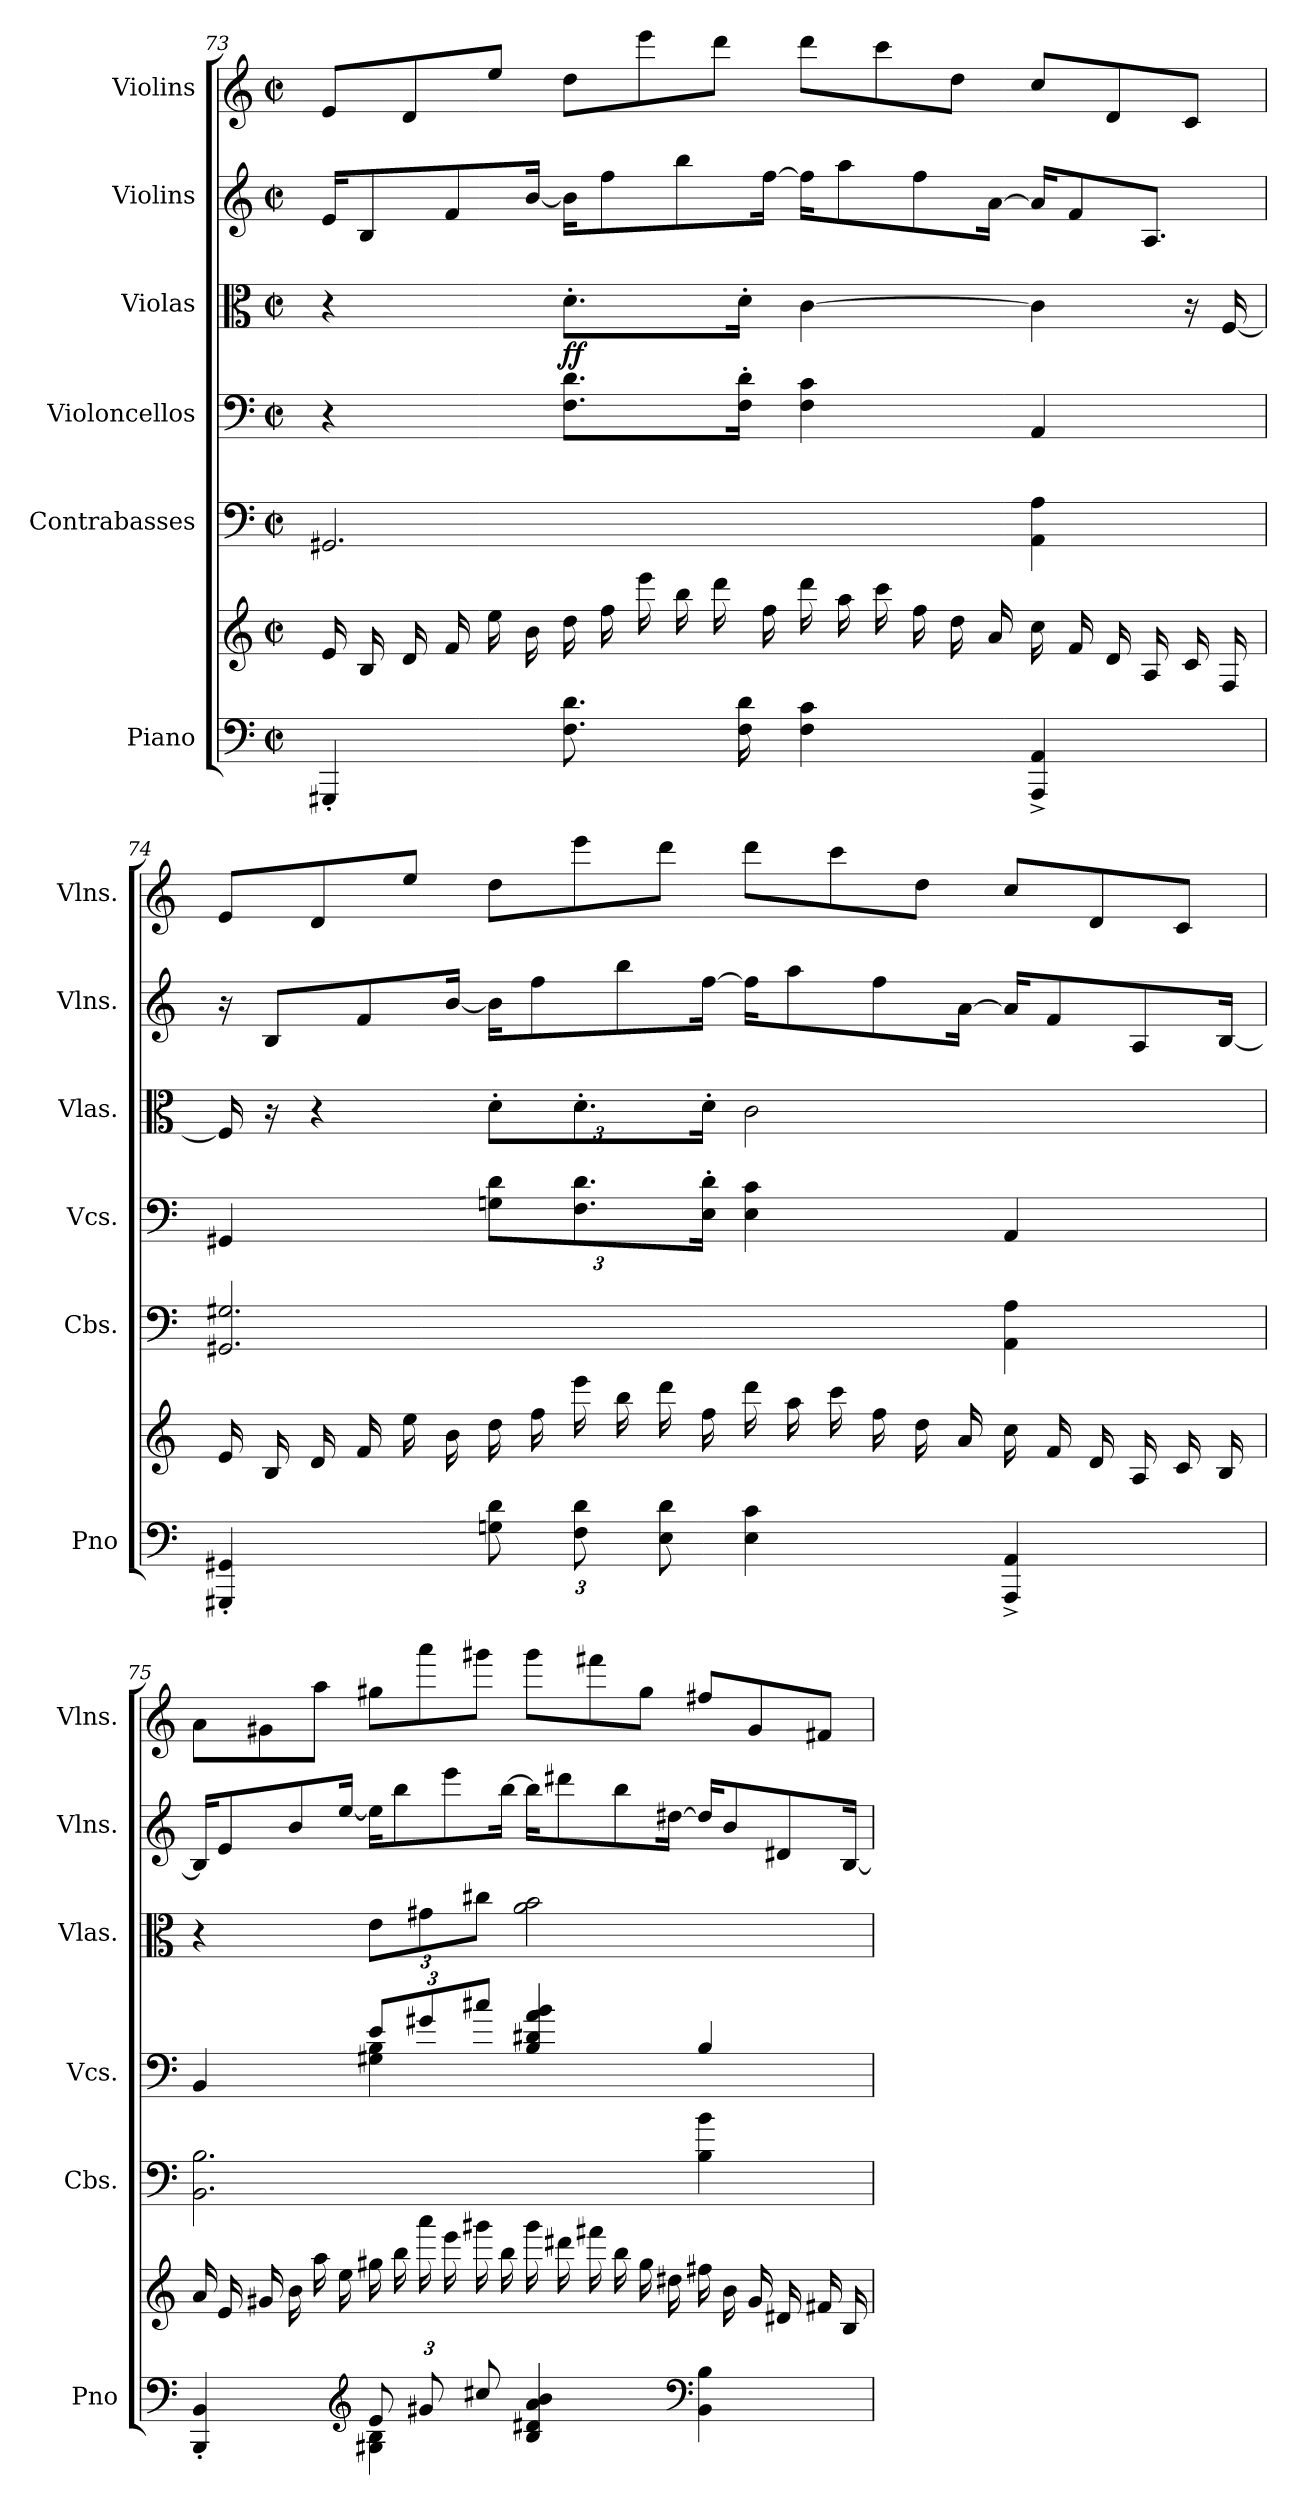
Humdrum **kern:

**kern	**kern	**dynam	**kern	**kern	**kern	**dynam	**kern	**kern
*part6	*part6	*part6	*part5	*part4	*part3	*part3	*part2	*part1
*staff7	*staff6	*staff6/7	*staff5	*staff4	*staff3	*staff3	*staff2	*staff1
*I"Piano	*	*	*I"Contrabasses	*I"Violoncellos	*I"Violas	*	*I"Violins	*I"Violins
*I'Pno	*	*	*I'Cbs.	*I'Vcs.	*I'Vlas.	*	*I'Vlns.	*I'Vlns.
*clefF4	*clefG2	*	*clefF4	*clefF4	*clefC3	*	*clefG2	*clefG2
*	*	*	*ITrd7c12	*	*	*	*	*
*k[]	*k[]	*	*k[]	*k[]	*k[]	*	*k[]	*k[]
*M4/4	*M4/4	*	*M4/4	*M4/4	*M4/4	*	*M4/4	*M4/4
*met(c|)	*met(c|)	*	*met(c|)	*met(c|)	*met(c|)	*	*met(c|)	*met(c|)
*	*Xtuplet	*	*	*	*	*	*Xtuplet	*Xtuplet
=73	=73	=73	=73	=73	=73	=73	=73	=73
4GGG#X'/	24e/	.	2.GGG#X/	4r	4r	.	24e/KL	12e/L
.	24B/	.	.	.	.	.	12B/	.
.	24d/	.	.	.	.	.	.	12d/
.	24f/	.	.	.	.	.	12f/	.
.	24ee\	.	.	.	.	.	.	12ee/J
.	24b\	.	.	.	.	.	[24b/Jk	.
!	!	!LO:DY:b=2	!	!	!	!LO:DY:b	!	!
8.F\ 8.d\	24dd\	other-dynamics	.	8.F\ 8.d\L	8.d'\L	ff	24b\KL]	12dd\L
.	24ff\	.	.	.	.	.	12ff\	.
.	24eee\	.	.	.	.	.	.	12eee\
.	24bb\	.	.	.	.	.	12bb\	.
.	24ddd\	.	.	.	.	.	.	12ddd\J
16F\ 16d\	.	.	.	16F\' 16d\'Jk	16d'\Jk	.	.	.
.	24ff\	.	.	.	.	.	[24ff\Jk	.
4F\ 4c\	24ddd\	.	.	4F\ 4c\	[4c\	.	24ff\KL]	12ddd\L
.	24aa\	.	.	.	.	.	12aa\	.
.	24ccc\	.	.	.	.	.	.	12ccc\
.	24ff\	.	.	.	.	.	12ff\	.
.	24dd\	.	.	.	.	.	.	12dd\J
.	24a/	.	.	.	.	.	[24a\Jk	.
*	*	*	*	*	*Xtuplet	*	*	*
4AAA/^ 4AA/^	24cc\	.	4AAA\ 4AA\	4AA/	6c\]	.	24a/KL]	12cc/L
.	24f/	.	.	.	.	.	12f/	.
.	24d/	.	.	.	.	.	.	12d/
.	24A/	.	.	.	.	.	12.A/J	.
.	24c/	.	.	.	24r	.	.	12c/J
.	24F/	.	.	.	[24F/	.	.	.
!!LO:LB:g=z
=74	=74	=74	=74	=74	=74	=74	=74	=74
4GGG#X/' 4GG#X/'	24e/	.	2.GGG#X/ 2.GG#X/	4GG#X/	24F/]	.	24r	12e/L
.	24B/	.	.	.	24r	.	12B/L	.
.	24d/	.	.	.	6r	.	.	12d/
.	24f/	.	.	.	.	.	12f/	.
.	24ee\	.	.	.	.	.	.	12ee/J
.	24b\	.	.	.	.	.	[24b/Jk	.
*Xbrackettup	*	*	*	*Xbrackettup	*tuplet	*	*	*
*	*	*	*	*	*Xbrackettup	*	*	*
12Gn\ 12d\	24dd\	.	.	12Gn\ 12d\L	12d'\L	.	24b\KL]	12dd\L
.	24ff\	.	.	.	.	.	12ff\	.
12F\ 12d\	24eee\	.	.	12.F\ 12.d\	12.d'\	.	.	12eee\
.	24bb\	.	.	.	.	.	12bb\	.
12E\ 12d\	24ddd\	.	.	.	.	.	.	12ddd\J
.	24ff\	.	.	24E\' 24d\'Jk	24d'\Jk	.	[24ff\Jk	.
4E\ 4c\	24ddd\	.	.	4E\ 4c\	2c\	.	24ff\KL]	12ddd\L
.	24aa\	.	.	.	.	.	12aa\	.
.	24ccc\	.	.	.	.	.	.	12ccc\
.	24ff\	.	.	.	.	.	12ff\	.
.	24dd\	.	.	.	.	.	.	12dd\J
.	24a/	.	.	.	.	.	[24a\Jk	.
4AAA/^ 4AA/^	24cc\	.	4AAA\ 4AA\	4AA/	.	.	24a/KL]	12cc/L
.	24f/	.	.	.	.	.	12f/	.
.	24d/	.	.	.	.	.	.	12d/
.	24A/	.	.	.	.	.	12A/	.
.	24c/	.	.	.	.	.	.	12c/J
.	24B/	.	.	.	.	.	[24B/Jk	.
=75	=75	=75	=75	=75	=75	=75	=75	=75
*^	*	*	*	*^	*	*	*	*
4BBB/' 4BB/'	4ryy	24a/	.	2.BBB\ 2.BB\	4BB/	4ryy	4r	.	24B/KL]	12a\L
.	.	24e/	.	.	.	.	.	.	12e/	.
.	.	24g#X/	.	.	.	.	.	.	.	12g#X\
.	.	24b\	.	.	.	.	.	.	12b/	.
.	.	24aa\	.	.	.	.	.	.	.	12aa\J
.	.	24ee\	.	.	.	.	.	.	[24ee/Jk	.
*clefG2	*	*	*	*	*	*	*	*	*	*
12e/	4G#X\ 4B\	24gg#X\	.	.	12e/L	4G#X\ 4B\	12e\L	.	24ee\KL]	12gg#X\L
.	.	24bb\	.	.	.	.	.	.	12bb\	.
12g#X/	.	24aaa\	.	.	12g#X/	.	12g#X\	.	.	12aaa\
.	.	24eee\	.	.	.	.	.	.	12eee\	.
12cc#X/	.	24ggg#X\	.	.	12cc#X/J	.	12cc#X\J	.	.	12ggg#X\J
.	.	24bb\	.	.	.	.	.	.	[24bb\Jk	.
4B/ 4d#X/ 4a/ 4b/	2ryy	24ggg#\	.	.	4B/ 4d#X/ 4a/ 4b/	2ryy	2a\ 2b\	.	24bb\KL]	12ggg#\L
.	.	24ddd#X\	.	.	.	.	.	.	12ddd#X\	.
.	.	24fff#X\	.	.	.	.	.	.	.	12fff#X\
.	.	24bb\	.	.	.	.	.	.	12bb\	.
.	.	24gg#\	.	.	.	.	.	.	.	12gg#\J
.	.	24dd#X\	.	.	.	.	.	.	[24dd#X\Jk	.
*clefF4	*	*	*	*	*	*	*	*	*	*
4BB\ 4B\	.	24ff#X\	.	4BB\ 4B\	4B/	.	.	.	24dd#/KL]	12ff#X/L
.	.	24b\	.	.	.	.	.	.	12b/	.
.	.	24g#/	.	.	.	.	.	.	.	12g#/
.	.	24d#X/	.	.	.	.	.	.	12d#X/	.
.	.	24f#X/	.	.	.	.	.	.	.	12f#X/J
.	.	24B/	.	.	.	.	.	.	[24B/Jk	.
*v	*v	*	*	*	*v	*v	*	*	*	*
=	=	=	=	=	=	=	=	=
*-	*-	*-	*-	*-	*-	*-	*-	*-
